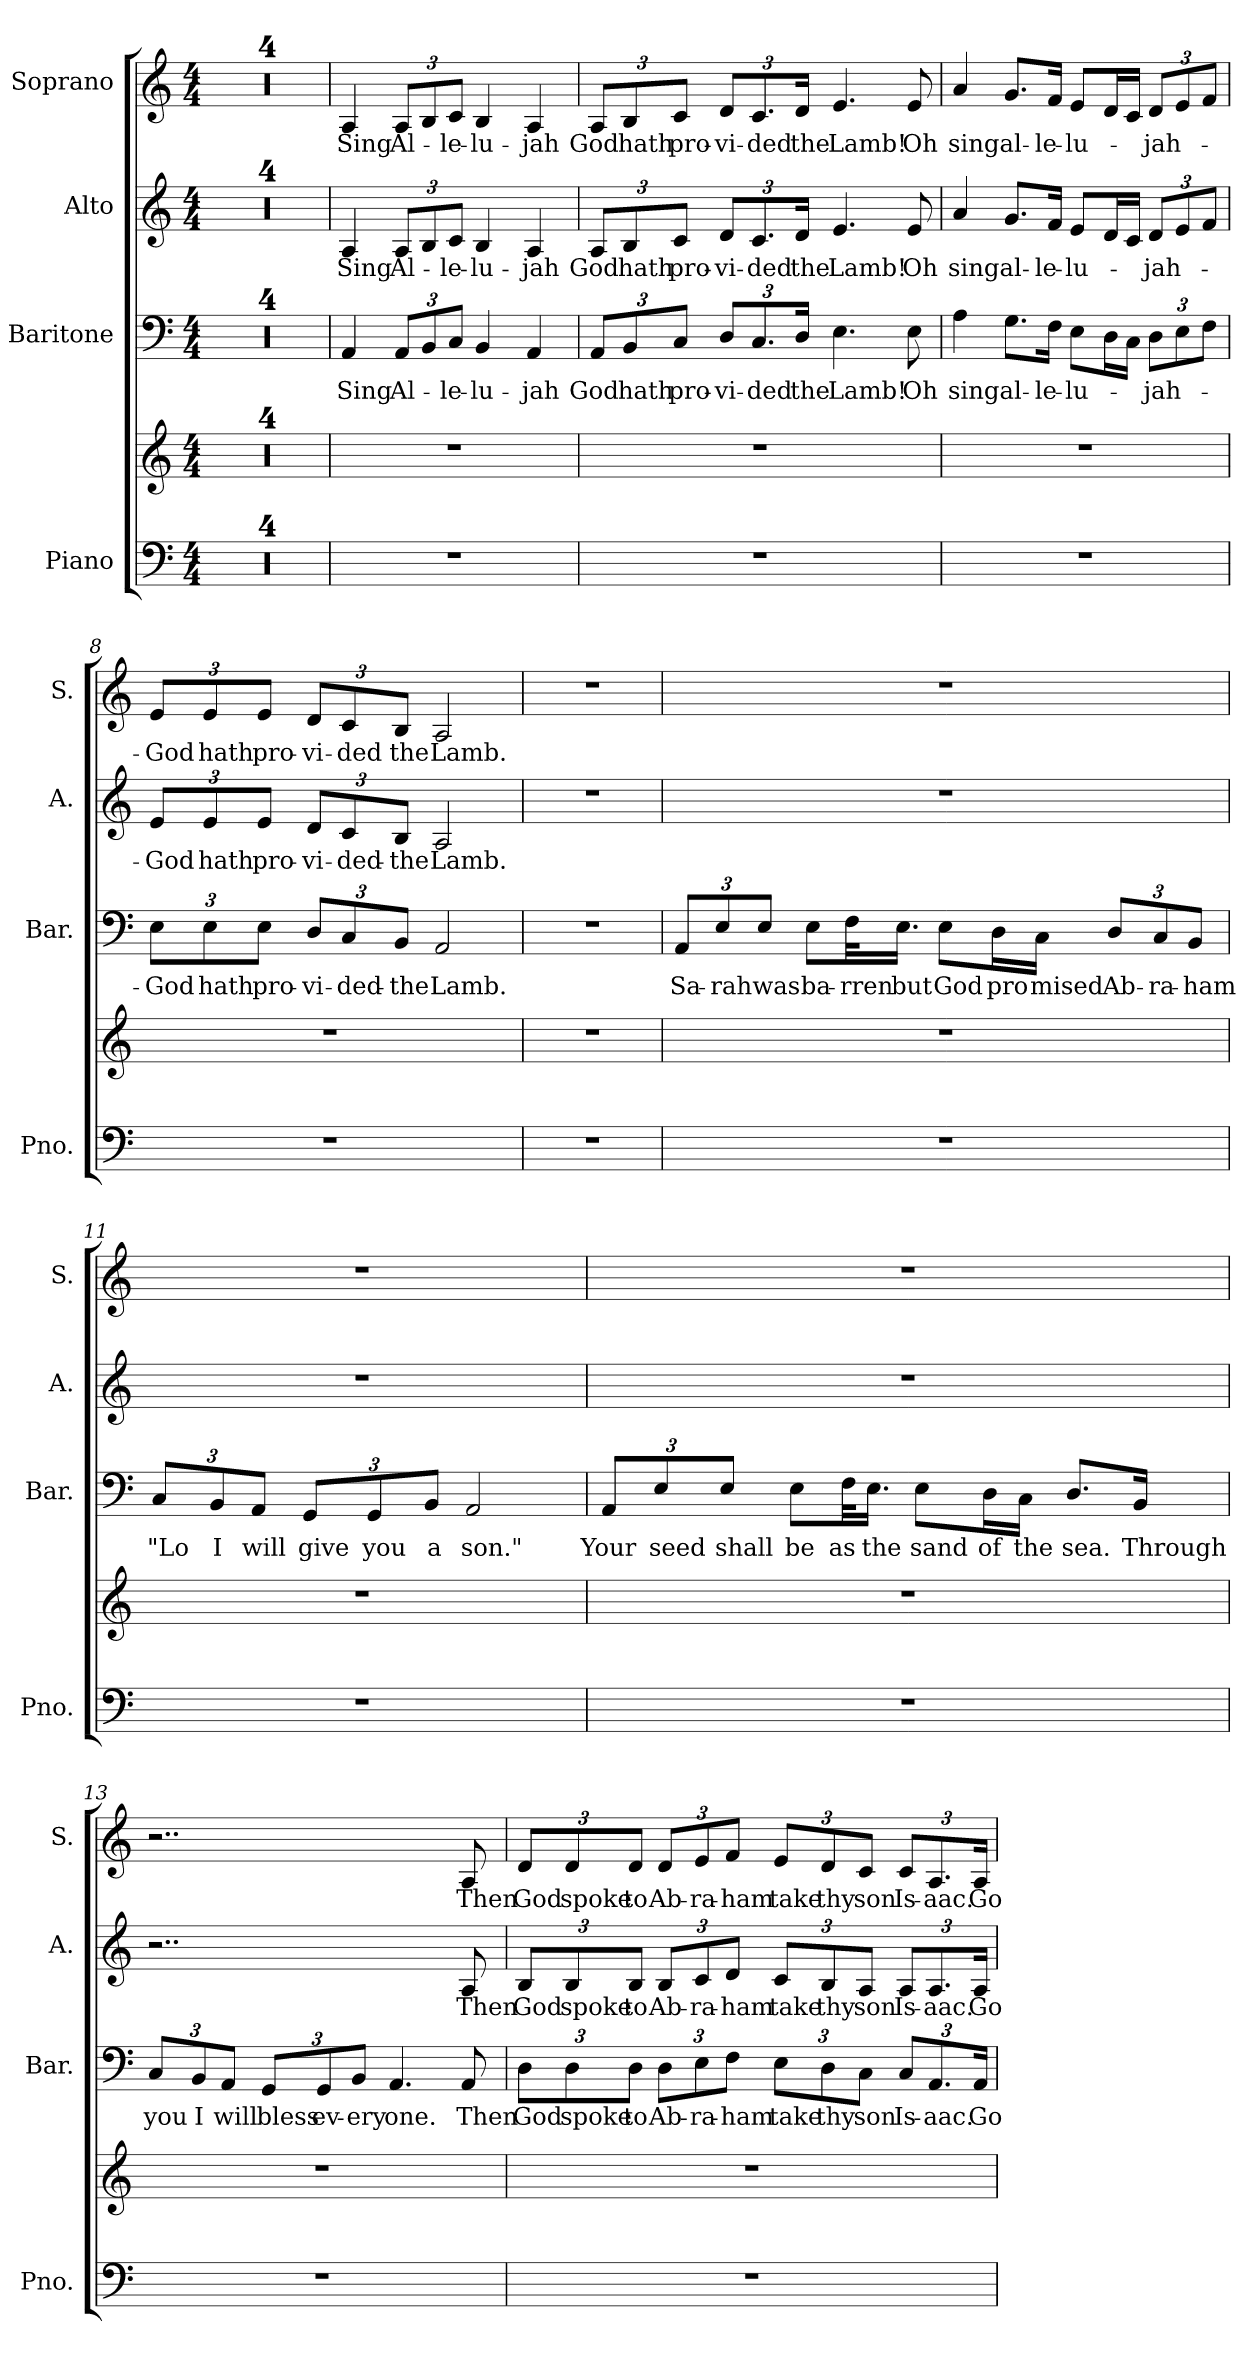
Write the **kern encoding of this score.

**kern	**kern	**kern	**text	**kern	**text	**kern	**text
*part4	*part4	*part3	*part3	*part2	*part2	*part1	*part1
*staff5	*staff4	*staff3	*staff3	*staff2	*staff2	*staff1	*staff1
*I"Piano	*	*I"Baritone	*	*I"Alto	*	*I"Soprano	*
*I'Pno.	*	*I'Bar.	*	*I'A.	*	*I'S.	*
*clefF4	*clefG2	*clefF4	*	*clefG2	*	*clefG2	*
*k[]	*k[]	*k[]	*	*k[]	*	*k[]	*
*M4/4	*M4/4	*M4/4	*	*M4/4	*	*M4/4	*
=1	=1	=1	=1	=1	=1	=1	=1
1r	1r	1r	.	1r	.	1r	.
=2	=2	=2	=2	=2	=2	=2	=2
1r	1r	1r	.	1r	.	1r	.
=3	=3	=3	=3	=3	=3	=3	=3
1r	1r	1r	.	1r	.	1r	.
=4	=4	=4	=4	=4	=4	=4	=4
1r	1r	1r	.	1r	.	1r	.
=5	=5	=5	=5	=5	=5	=5	=5
*	*	*	*	*	*	*MM60	*
1r	1r	4AA/	Sing	4A/	Sing	4A/	Sing
*	*	*Xbrackettup	*	*Xbrackettup	*	*Xbrackettup	*
.	.	12AA/L	Al-	12A/L	Al-	12A/L	Al-
.	.	12BB/	.	12B/	.	12B/	.
.	.	12C/J	-le-	12c/J	-le-	12c/J	-le-
.	.	4BB/	-lu-	4B/	-lu-	4B/	-lu-
.	.	4AA/	-jah	4A/	-jah	4A/	-jah
=6	=6	=6	=6	=6	=6	=6	=6
1r	1r	12AA/L	God	12A/L	God	12A/L	God
.	.	12BB/	hath	12B/	hath	12B/	hath
.	.	12C/J	pro-	12c/J	pro-	12c/J	pro-
.	.	12D/L	-vi-	12d/L	-vi-	12d/L	-vi-
.	.	12.C/	-ded	12.c/	-ded	12.c/	-ded
.	.	24D/Jk	the	24d/Jk	the	24d/Jk	the
.	.	4.E\	Lamb!	4.e/	Lamb!	4.e/	Lamb!
.	.	8E\	Oh	8e/	Oh	8e/	Oh
!!LO:LB:g=z
=7	=7	=7	=7	=7	=7	=7	=7
1r	1r	4A\	sing	4a/	sing	4a/	sing
.	.	8.G\L	al-	8.g/L	al-	8.g/L	al-
.	.	16F\Jk	-le-	16f/Jk	-le-	16f/Jk	-le-
.	.	8E\L	-lu-	8e/L	-lu-	8e/L	-lu-
.	.	16D\L	.	16d/L	.	16d/L	.
.	.	16C\JJ	.	16c/JJ	.	16c/JJ	.
.	.	12D\L	-jah-	12d/L	-jah-	12d/L	-jah-
.	.	12E\	.	12e/	.	12e/	.
.	.	12F\J	.	12f/J	.	12f/J	.
=8	=8	=8	=8	=8	=8	=8	=8
1r	1r	12E\L	-God	12e/L	-God	12e/L	-God
.	.	12E\	hath	12e/	hath	12e/	hath
.	.	12E\J	pro-	12e/J	pro-	12e/J	pro-
.	.	12D/L	-vi-	12d/L	-vi-	12d/L	-vi-
.	.	12C/	-ded-	12c/	-ded-	12c/	-ded
.	.	12BB/J	the	12B/J	the	12B/J	the
.	.	2AA/	Lamb.	2A/	-Lamb.	2A/	Lamb.
!!LO:PB:g=z
=9	=9	=9	=9	=9	=9	=9	=9
1r	1r	1r	.	1r	.	1r	.
=10	=10	=10	=10	=10	=10	=10	=10
1r	1r	12AA/L	Sa-	1r	.	1r	.
.	.	12E/	-rah	.	.	.	.
.	.	12E/J	was	.	.	.	.
.	.	8E\L	ba-	.	.	.	.
.	.	32F\KL	-rren	.	.	.	.
.	.	16.E\JJ	but	.	.	.	.
.	.	8E\L	God	.	.	.	.
.	.	16D\L	pro	.	.	.	.
.	.	16C\JJ	mised	.	.	.	.
.	.	12D/L	Ab-	.	.	.	.
.	.	12C/	-ra-	.	.	.	.
.	.	12BB/J	-ham	.	.	.	.
=11	=11	=11	=11	=11	=11	=11	=11
1r	1r	12C/L	"Lo	1r	.	1r	.
.	.	12BB/	I	.	.	.	.
.	.	12AA/J	will	.	.	.	.
.	.	12GG/L	give	.	.	.	.
.	.	12GG/	you	.	.	.	.
.	.	12BB/J	a	.	.	.	.
.	.	2AA/	son."	.	.	.	.
!!LO:LB:g=z
=12	=12	=12	=12	=12	=12	=12	=12
1r	1r	12AA/L	Your	1r	.	1r	.
.	.	12E/	seed	.	.	.	.
.	.	12E/J	shall	.	.	.	.
.	.	8E\L	be	.	.	.	.
.	.	32F\KL	as	.	.	.	.
.	.	16.E\JJ	the	.	.	.	.
.	.	8E\L	sand	.	.	.	.
.	.	16D\L	of	.	.	.	.
.	.	16C\JJ	the	.	.	.	.
.	.	8.D/L	sea.	.	.	.	.
.	.	16BB/Jk	Through	.	.	.	.
!!LO:PB:g=z
=13	=13	=13	=13	=13	=13	=13	=13
1r	1r	12C/L	you	2..r	.	2..r	.
.	.	12BB/	I	.	.	.	.
.	.	12AA/J	will	.	.	.	.
.	.	12GG/L	bless	.	.	.	.
.	.	12GG/	ev-	.	.	.	.
.	.	12BB/J	-ery	.	.	.	.
.	.	4.AA/	one.	.	.	.	.
.	.	8AA/	Then	8A/	Then	8A/	Then
=14	=14	=14	=14	=14	=14	=14	=14
1r	1r	12D\L	God	12B/L	God	12d/L	God
.	.	12D\	spoke	12B/	spoke	12d/	spoke
.	.	12D\J	to	12B/J	to	12d/J	to
.	.	12D\L	Ab-	12B/L	Ab-	12d/L	Ab-
.	.	12E\	-ra-	12c/	-ra-	12e/	-ra-
.	.	12F\J	-ham	12d/J	-ham	12f/J	-ham
.	.	12E\L	take	12c/L	take	12e/L	take
.	.	12D\	thy	12B/	thy	12d/	thy
.	.	12C\J	son	12A/J	son	12c/J	son
.	.	12C/L	Is-	12A/L	Is-	12c/L	Is-
.	.	12.AA/	-aac.	12.A/	-aac.	12.A/	-aac.
.	.	24AA/Jk	Go	24A/Jk	Go	24A/Jk	Go
=	=	=	=	=	=	=	=
*-	*-	*-	*-	*-	*-	*-	*-
